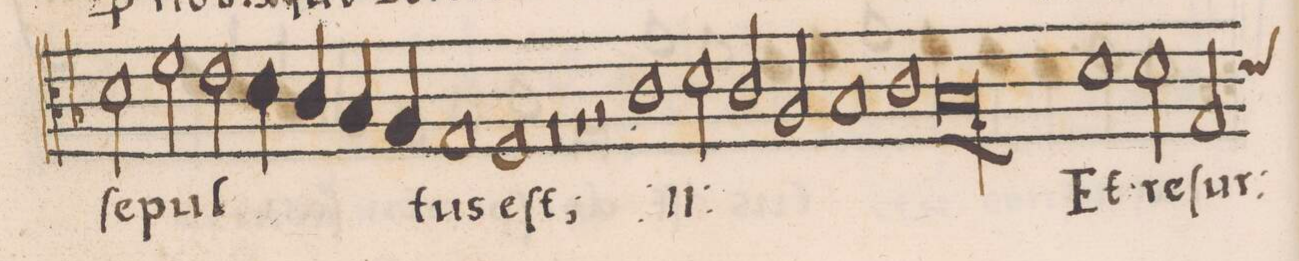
**kern	**text
*I"CANTVS	*
*clefC3	*
*k[b-]	*
*met(C|)	*
*M2/1	*
2d\	ſe-
=113-	=113-
2f\	-pul-
2e\	.
4d\	.
4c/	.
4B-/	.
4A/	.
=114-	=114-
1G/	-tus
1F/	eſt;
=115-	=115-
0r	.
=116-	=116-
1r	.
2r	.
*	*ij
1c\	paſ-
=117-	=117-
2d\	-sus
2c/	et
2A/	ſe-
=118-	=118-
1B-/	-pul-
1c\	-tus
=119-	=119-
0B-/	eſt
*	*Xij
=120-	=120-
1d\	Et
2d\	re-
*custos:d	*
2G/	-ſur-
=121-	=121-
*-	*-
